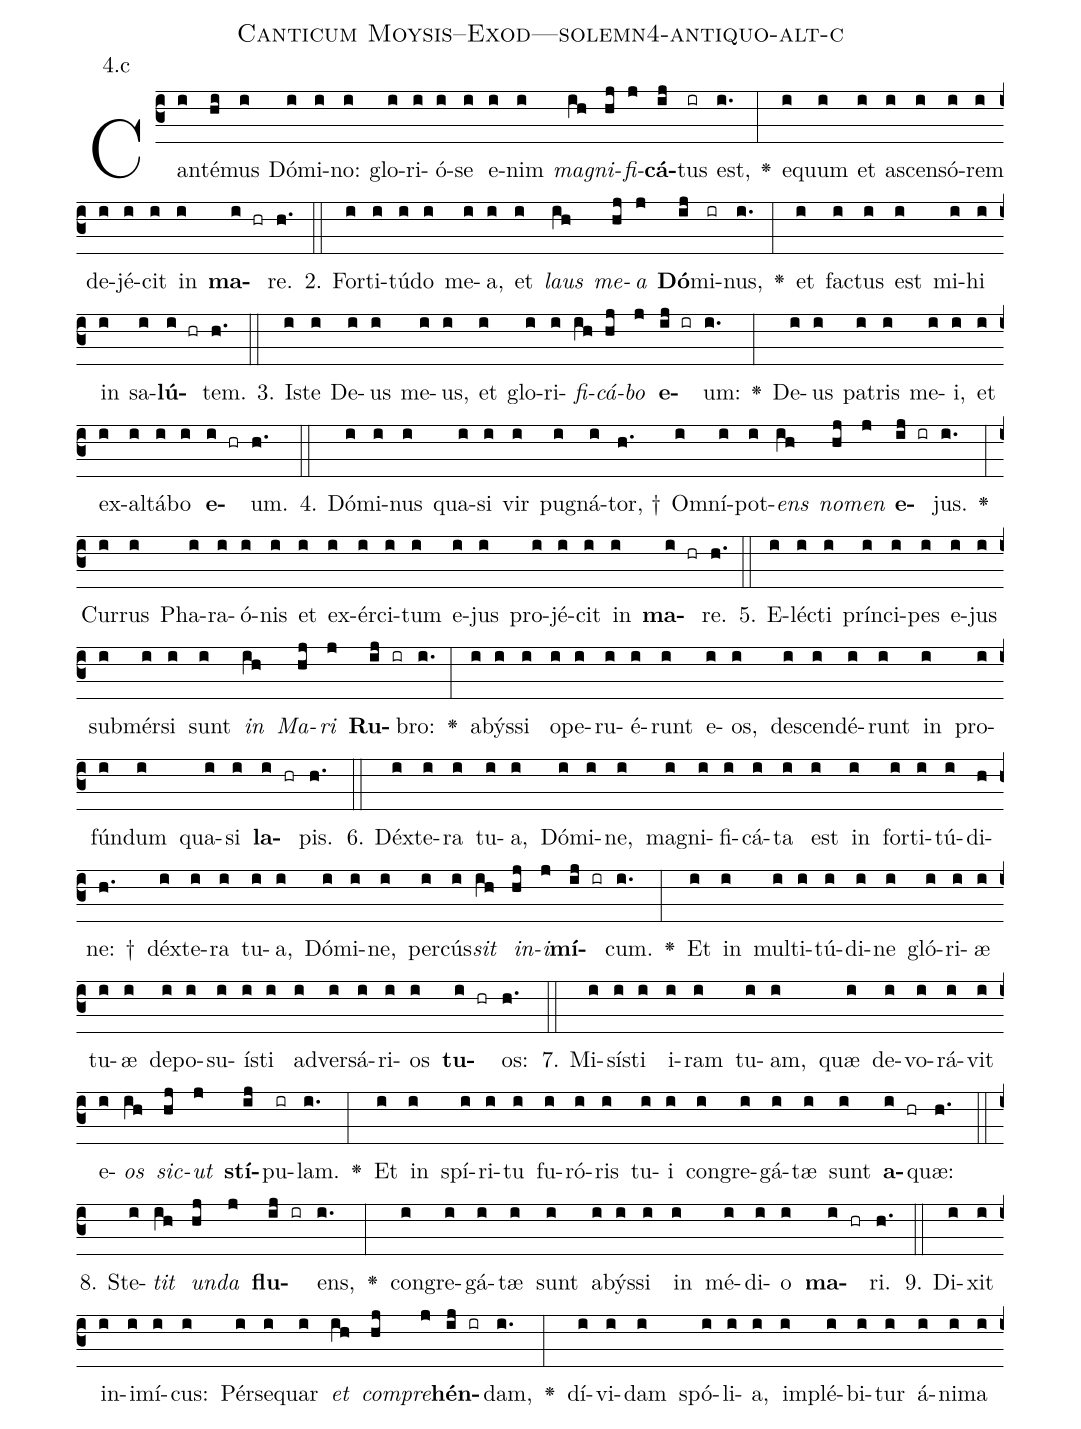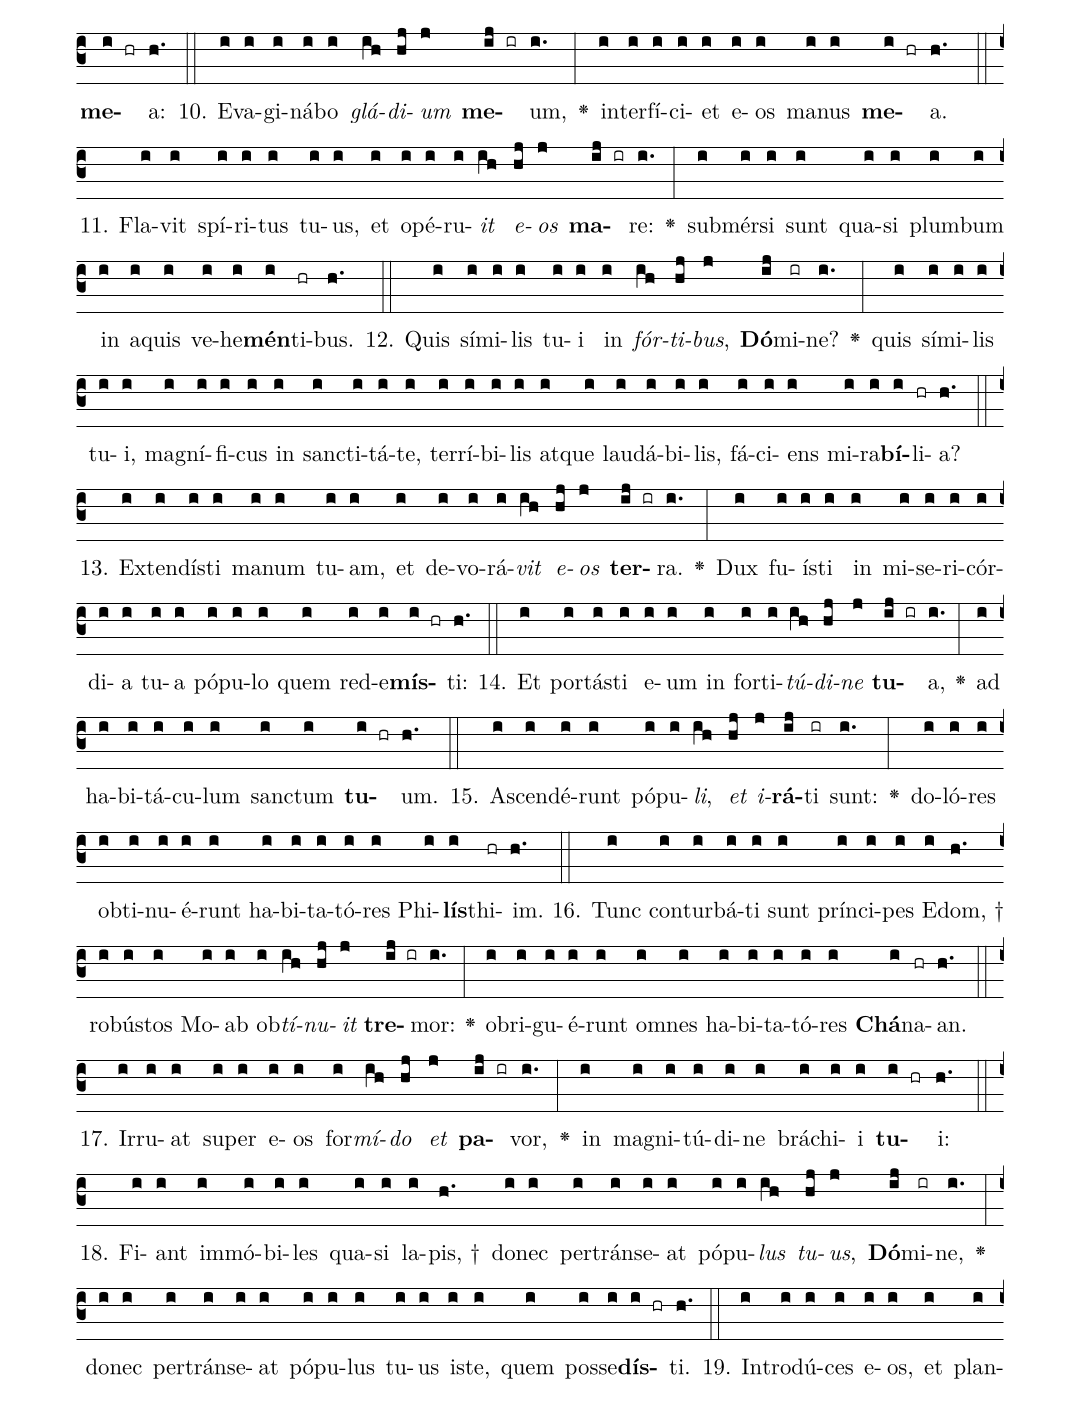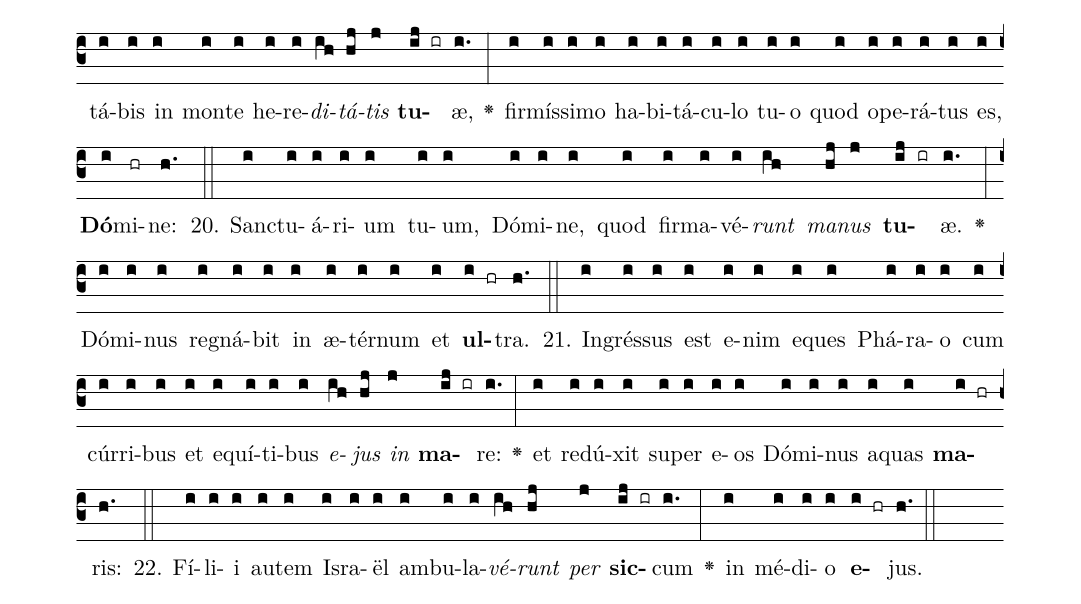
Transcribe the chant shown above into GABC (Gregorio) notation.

name: Canticum Moysis--Exod---solemn4-antiquo-alt-c;
annotation: 4.c;
%%
(c3)Can(i)té(hi)mus(i) Dó(i)mi(i)no:(i) glo(i)ri(i)ó(i)se(i) e(i)nim(i) <i>ma</i>(ih)<i>gni</i>(hj)<i>fi</i>(j)<b>cá</b>(ij)tus(ir) est,(i.) <v>\greheightstar</v>(:) e(i)quum(i) et(i) a(i)scen(i)só(i)rem(i) de(i)jé(i)cit(i) in(i) <b>ma</b>(i hr)re.(h.) (::)
2. For(i)ti(i)tú(i)do(i) me(i)a,(i) et(i) <i>laus</i>(ih) <i>me</i>(hj)<i>a</i>(j) <b>Dó</b>(ij)mi(ir)nus,(i.) <v>\greheightstar</v>(:) et(i) fac(i)tus(i) est(i) mi(i)hi(i) in(i) sa(i)<b>lú</b>(i hr)tem.(h.) (::)
3. Is(i)te(i) De(i)us(i) me(i)us,(i) et(i) glo(i)ri(i)<i>fi</i>(ih)<i>cá</i>(hj)<i>bo</i>(j) <b>e</b>(ij ir)um:(i.) <v>\greheightstar</v>(:) De(i)us(i) pa(i)tris(i) me(i)i,(i) et(i) ex(i)al(i)tá(i)bo(i) <b>e</b>(i hr)um.(h.) (::)
4. Dó(i)mi(i)nus(i) qua(i)si(i) vir(i) pu(i)gná(i)tor, †(h.) Om(i)ní(i)pot(i)<i>ens</i>(ih) <i>no</i>(hj)<i>men</i>(j) <b>e</b>(ij ir)jus.(i.) <v>\greheightstar</v>(:) Cur(i)rus(i) Pha(i)ra(i)ó(i)nis(i) et(i) ex(i)ér(i)ci(i)tum(i) e(i)jus(i) pro(i)jé(i)cit(i) in(i) <b>ma</b>(i hr)re.(h.) (::)
5. E(i)léc(i)ti(i) prín(i)ci(i)pes(i) e(i)jus(i) sub(i)mér(i)si(i) sunt(i) <i>in</i>(ih) <i>Ma</i>(hj)<i>ri</i>(j) <b>Ru</b>(ij ir)bro:(i.) <v>\greheightstar</v>(:) a(i)býs(i)si(i) o(i)pe(i)ru(i)é(i)runt(i) e(i)os,(i) de(i)scen(i)dé(i)runt(i) in(i) pro(i)fún(i)dum(i) qua(i)si(i) <b>la</b>(i hr)pis.(h.) (::)
6. Déx(i)te(i)ra(i) tu(i)a,(i) Dó(i)mi(i)ne,(i) ma(i)gni(i)fi(i)cá(i)ta(i) est(i) in(i) for(i)ti(i)tú(i)di(h)ne: †(h.) déx(i)te(i)ra(i) tu(i)a,(i) Dó(i)mi(i)ne,(i) per(i)cús(i)<i>sit</i>(ih) <i>in</i>(hj)<i>i</i>(j)<b>mí</b>(ij ir)cum.(i.) <v>\greheightstar</v>(:) Et(i) in(i) mul(i)ti(i)tú(i)di(i)ne(i) gló(i)ri(i)æ(i) tu(i)æ(i) de(i)po(i)su(i)ís(i)ti(i) ad(i)ver(i)sá(i)ri(i)os(i) <b>tu</b>(i hr)os:(h.) (::)
7. Mi(i)sís(i)ti(i) i(i)ram(i) tu(i)am,(i) quæ(i) de(i)vo(i)rá(i)vit(i) e(i)<i>os</i>(ih) <i>sic</i>(hj)<i>ut</i>(j) <b>stí</b>(ij)pu(ir)lam.(i.) <v>\greheightstar</v>(:) Et(i) in(i) spí(i)ri(i)tu(i) fu(i)ró(i)ris(i) tu(i)i(i) con(i)gre(i)gá(i)tæ(i) sunt(i) <b>a</b>(i hr)quæ:(h.) (::)
8. Ste(i)<i>tit</i>(ih) <i>un</i>(hj)<i>da</i>(j) <b>flu</b>(ij ir)ens,(i.) <v>\greheightstar</v>(:) con(i)gre(i)gá(i)tæ(i) sunt(i) a(i)býs(i)si(i) in(i) mé(i)di(i)o(i) <b>ma</b>(i hr)ri.(h.) (::)
9. Di(i)xit(i) in(i)i(i)mí(i)cus:(i) Pér(i)se(i)quar(i) <i>et</i>(ih) <i>com</i>(hj)<i>pre</i>(j)<b>hén</b>(ij ir)dam,(i.) <v>\greheightstar</v>(:) dí(i)vi(i)dam(i) spó(i)li(i)a,(i) im(i)plé(i)bi(i)tur(i) á(i)ni(i)ma(i) <b>me</b>(i hr)a:(h.) (::)
10. E(i)va(i)gi(i)ná(i)bo(i) <i>glá</i>(ih)<i>di</i>(hj)<i>um</i>(j) <b>me</b>(ij ir)um,(i.) <v>\greheightstar</v>(:) in(i)ter(i)fí(i)ci(i)et(i) e(i)os(i) ma(i)nus(i) <b>me</b>(i hr)a.(h.) (::)
11. Fla(i)vit(i) spí(i)ri(i)tus(i) tu(i)us,(i) et(i) o(i)pé(i)ru(i)<i>it</i>(ih) <i>e</i>(hj)<i>os</i>(j) <b>ma</b>(ij ir)re:(i.) <v>\greheightstar</v>(:) sub(i)mér(i)si(i) sunt(i) qua(i)si(i) plum(i)bum(i) in(i) a(i)quis(i) ve(i)he(i)<b>mén</b>(i)ti(hr)bus.(h.) (::)
12. Quis(i) sí(i)mi(i)lis(i) tu(i)i(i) in(i) <i>fór</i>(ih)<i>ti</i>(hj)<i>bus</i>,(j) <b>Dó</b>(ij)mi(ir)ne?(i.) <v>\greheightstar</v>(:) quis(i) sí(i)mi(i)lis(i) tu(i)i,(i) ma(i)gní(i)fi(i)cus(i) in(i) sanc(i)ti(i)tá(i)te,(i) ter(i)rí(i)bi(i)lis(i) at(i)que(i) lau(i)dá(i)bi(i)lis,(i) fá(i)ci(i)ens(i) mi(i)ra(i)<b>bí</b>(i)li(hr)a?(h.) (::)
13. Ex(i)ten(i)dís(i)ti(i) ma(i)num(i) tu(i)am,(i) et(i) de(i)vo(i)rá(i)<i>vit</i>(ih) <i>e</i>(hj)<i>os</i>(j) <b>ter</b>(ij ir)ra.(i.) <v>\greheightstar</v>(:) Dux(i) fu(i)ís(i)ti(i) in(i) mi(i)se(i)ri(i)cór(i)di(i)a(i) tu(i)a(i) pó(i)pu(i)lo(i) quem(i) red(i)e(i)<b>mís</b>(i hr)ti:(h.) (::)
14. Et(i) por(i)tás(i)ti(i) e(i)um(i) in(i) for(i)ti(i)<i>tú</i>(ih)<i>di</i>(hj)<i>ne</i>(j) <b>tu</b>(ij ir)a,(i.) <v>\greheightstar</v>(:) ad(i) ha(i)bi(i)tá(i)cu(i)lum(i) sanc(i)tum(i) <b>tu</b>(i hr)um.(h.) (::)
15. A(i)scen(i)dé(i)runt(i) pó(i)pu(i)<i>li</i>,(ih) <i>et</i>(hj) <i>i</i>(j)<b>rá</b>(ij)ti(ir) sunt:(i.) <v>\greheightstar</v>(:) do(i)ló(i)res(i) ob(i)ti(i)nu(i)é(i)runt(i) ha(i)bi(i)ta(i)tó(i)res(i) Phi(i)<b>lís</b>(i)thi(hr)im.(h.) (::)
16. Tunc(i) con(i)tur(i)bá(i)ti(i) sunt(i) prín(i)ci(i)pes(i) E(i)dom, †(h.) ro(i)bús(i)tos(i) Mo(i)ab(i) ob(i)<i>tí</i>(ih)<i>nu</i>(hj)<i>it</i>(j) <b>tre</b>(ij ir)mor:(i.) <v>\greheightstar</v>(:) ob(i)ri(i)gu(i)é(i)runt(i) om(i)nes(i) ha(i)bi(i)ta(i)tó(i)res(i) <b>Chá</b>(i)na(hr)an.(h.) (::)
17. Ir(i)ru(i)at(i) su(i)per(i) e(i)os(i) for(i)<i>mí</i>(ih)<i>do</i>(hj) <i>et</i>(j) <b>pa</b>(ij ir)vor,(i.) <v>\greheightstar</v>(:) in(i) ma(i)gni(i)tú(i)di(i)ne(i) brá(i)chi(i)i(i) <b>tu</b>(i hr)i:(h.) (::)
18. Fi(i)ant(i) im(i)mó(i)bi(i)les(i) qua(i)si(i) la(i)pis, †(h.) do(i)nec(i) per(i)tráns(i)e(i)at(i) pó(i)pu(i)<i>lus</i>(ih) <i>tu</i>(hj)<i>us</i>,(j) <b>Dó</b>(ij)mi(ir)ne,(i.) <v>\greheightstar</v>(:) do(i)nec(i) per(i)tráns(i)e(i)at(i) pó(i)pu(i)lus(i) tu(i)us(i) is(i)te,(i) quem(i) pos(i)se(i)<b>dís</b>(i hr)ti.(h.) (::)
19. In(i)tro(i)dú(i)ces(i) e(i)os,(i) et(i) plan(i)tá(i)bis(i) in(i) mon(i)te(i) he(i)re(i)<i>di</i>(ih)<i>tá</i>(hj)<i>tis</i>(j) <b>tu</b>(ij ir)æ,(i.) <v>\greheightstar</v>(:) fir(i)mís(i)si(i)mo(i) ha(i)bi(i)tá(i)cu(i)lo(i) tu(i)o(i) quod(i) o(i)pe(i)rá(i)tus(i) es,(i) <b>Dó</b>(i)mi(hr)ne:(h.) (::)
20. Sanc(i)tu(i)á(i)ri(i)um(i) tu(i)um,(i) Dó(i)mi(i)ne,(i) quod(i) fir(i)ma(i)vé(i)<i>runt</i>(ih) <i>ma</i>(hj)<i>nus</i>(j) <b>tu</b>(ij ir)æ.(i.) <v>\greheightstar</v>(:) Dó(i)mi(i)nus(i) re(i)gná(i)bit(i) in(i) æ(i)tér(i)num(i) et(i) <b>ul</b>(i hr)tra.(h.) (::)
21. In(i)grés(i)sus(i) est(i) e(i)nim(i) e(i)ques(i) Phá(i)ra(i)o(i) cum(i) cúr(i)ri(i)bus(i) et(i) e(i)quí(i)ti(i)bus(i) <i>e</i>(ih)<i>jus</i>(hj) <i>in</i>(j) <b>ma</b>(ij ir)re:(i.) <v>\greheightstar</v>(:) et(i) re(i)dú(i)xit(i) su(i)per(i) e(i)os(i) Dó(i)mi(i)nus(i) a(i)quas(i) <b>ma</b>(i hr)ris:(h.) (::)
22. Fí(i)li(i)i(i) au(i)tem(i) Is(i)ra(i)ël(i) am(i)bu(i)la(i)<i>vé</i>(ih)<i>runt</i>(hj) <i>per</i>(j) <b>sic</b>(ij ir)cum(i.) <v>\greheightstar</v>(:) in(i) mé(i)di(i)o(i) <b>e</b>(i hr)jus.(h.) (::)
